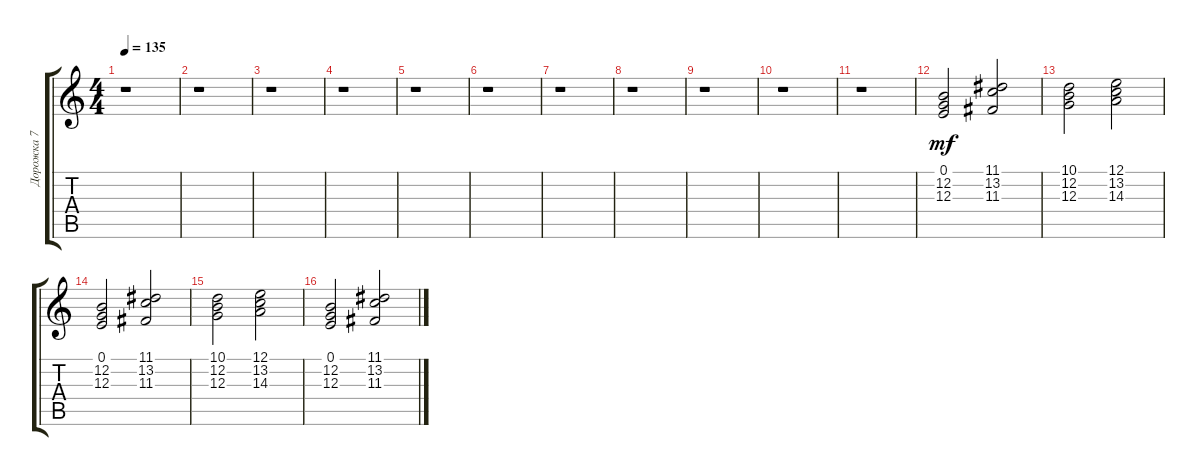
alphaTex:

\track ("Дорожка 7" "Дорожка 7") {instrument choiraahs}
\staff {score tabs}
\tuning (E4 B3 G3 D3 A2 E2) {hide}
\ts (4 4)
\tempo 135
\clef g2
\ks c
r.1{dy mf} |
r.1 |
r.1 |
r.1 |
r.1 |
r.1 |
r.1 |
r.1 |
r.1 |
r.1 |
r.1 |
(0.1 12.2 12.3).2 (11.1 13.2 11.3).2 |
(10.1 12.2 12.3).2 (12.1 13.2 14.3).2 |
(0.1 12.2 12.3).2 (11.1 13.2 11.3).2 |
(10.1 12.2 12.3).2 (12.1 13.2 14.3).2 |
(0.1 12.2 12.3).2 (11.1 13.2 11.3).2
